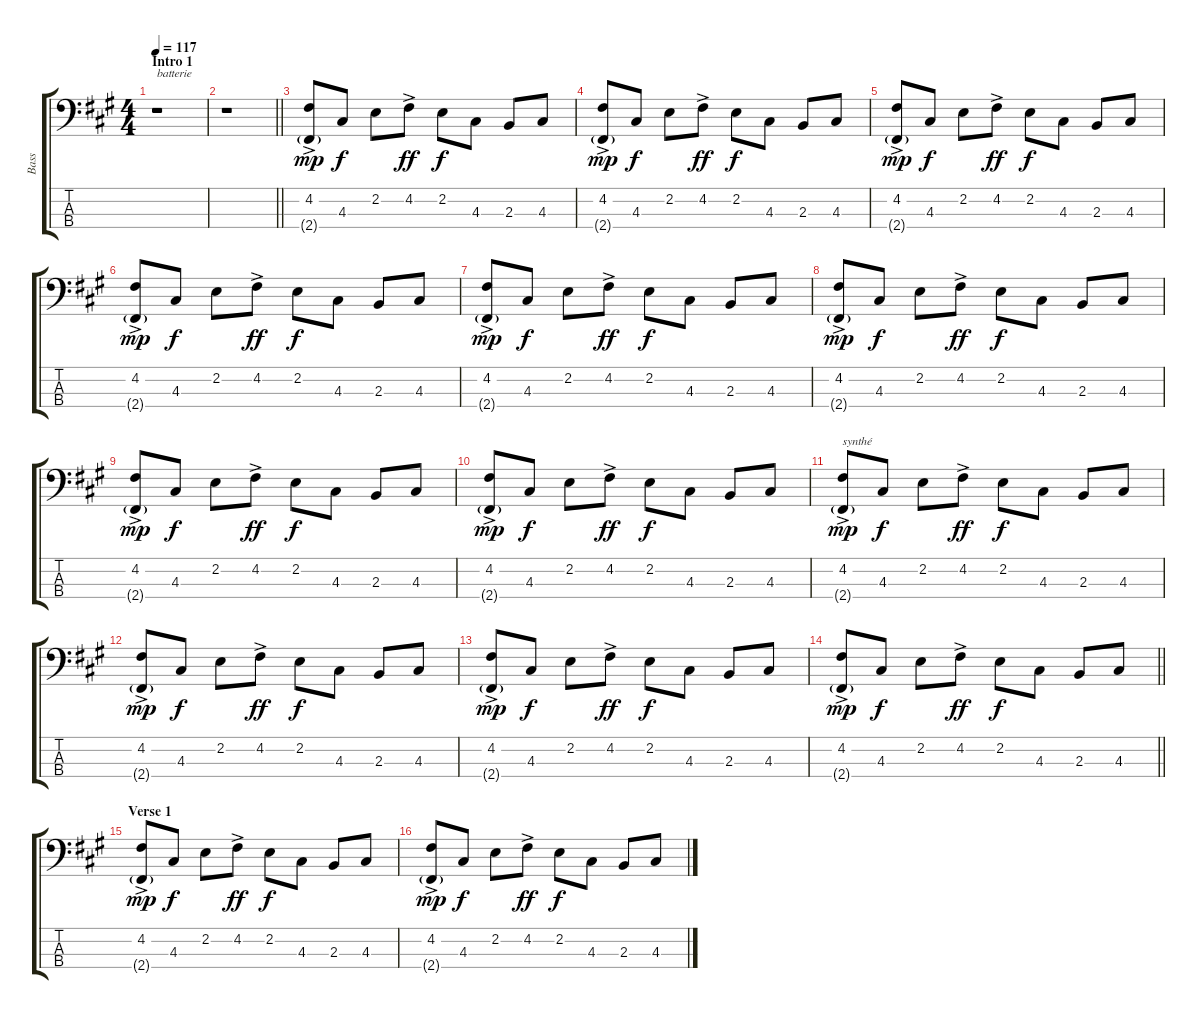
\track ("Bass" "Bass") {instrument electricbassfinger}
\staff {score tabs}
\tuning (G2 D2 A1 E1) {hide}
\ts (4 4)
\section ("" "Intro 1")
\tempo 117
\clef f4
\ks f#minor
r.1{txt "batterie" dy mp instrument electricbassfinger} |
\barLineRight lightlight
r.1 |
(4.2{ac} 2.4{g}).8 4.3.8{dy f} 2.2.8 4.2{ac}.8{dy ff} 2.2.8{dy f} 4.3.8 2.3.8 4.3.8 |
(4.2{ac} 2.4{g}).8{dy mp} 4.3.8{dy f} 2.2.8 4.2{ac}.8{dy ff} 2.2.8{dy f} 4.3.8 2.3.8 4.3.8 |
(4.2{ac} 2.4{g}).8{dy mp} 4.3.8{dy f} 2.2.8 4.2{ac}.8{dy ff} 2.2.8{dy f} 4.3.8 2.3.8 4.3.8 |
(4.2{ac} 2.4{g}).8{dy mp} 4.3.8{dy f} 2.2.8 4.2{ac}.8{dy ff} 2.2.8{dy f} 4.3.8 2.3.8 4.3.8 |
(4.2{ac} 2.4{g}).8{dy mp} 4.3.8{dy f} 2.2.8 4.2{ac}.8{dy ff} 2.2.8{dy f} 4.3.8 2.3.8 4.3.8 |
(4.2{ac} 2.4{g}).8{dy mp} 4.3.8{dy f} 2.2.8 4.2{ac}.8{dy ff} 2.2.8{dy f} 4.3.8 2.3.8 4.3.8 |
(4.2{ac} 2.4{g}).8{dy mp} 4.3.8{dy f} 2.2.8 4.2{ac}.8{dy ff} 2.2.8{dy f} 4.3.8 2.3.8 4.3.8 |
(4.2{ac} 2.4{g}).8{dy mp} 4.3.8{dy f} 2.2.8 4.2{ac}.8{dy ff} 2.2.8{dy f} 4.3.8 2.3.8 4.3.8 |
(4.2{ac} 2.4{g}).8{txt "synthé" dy mp} 4.3.8{dy f} 2.2.8 4.2{ac}.8{dy ff} 2.2.8{dy f} 4.3.8 2.3.8 4.3.8 |
(4.2{ac} 2.4{g}).8{dy mp} 4.3.8{dy f} 2.2.8 4.2{ac}.8{dy ff} 2.2.8{dy f} 4.3.8 2.3.8 4.3.8 |
(4.2{ac} 2.4{g}).8{dy mp} 4.3.8{dy f} 2.2.8 4.2{ac}.8{dy ff} 2.2.8{dy f} 4.3.8 2.3.8 4.3.8 |
\barLineRight lightlight
(4.2{ac} 2.4{g}).8{dy mp} 4.3.8{dy f} 2.2.8 4.2{ac}.8{dy ff} 2.2.8{dy f} 4.3.8 2.3.8 4.3.8 |
\section ("" "Verse 1")
(4.2{ac} 2.4{g}).8{dy mp} 4.3.8{dy f} 2.2.8 4.2{ac}.8{dy ff} 2.2.8{dy f} 4.3.8 2.3.8 4.3.8 |
(4.2{ac} 2.4{g}).8{dy mp} 4.3.8{dy f} 2.2.8 4.2{ac}.8{dy ff} 2.2.8{dy f} 4.3.8 2.3.8 4.3.8
